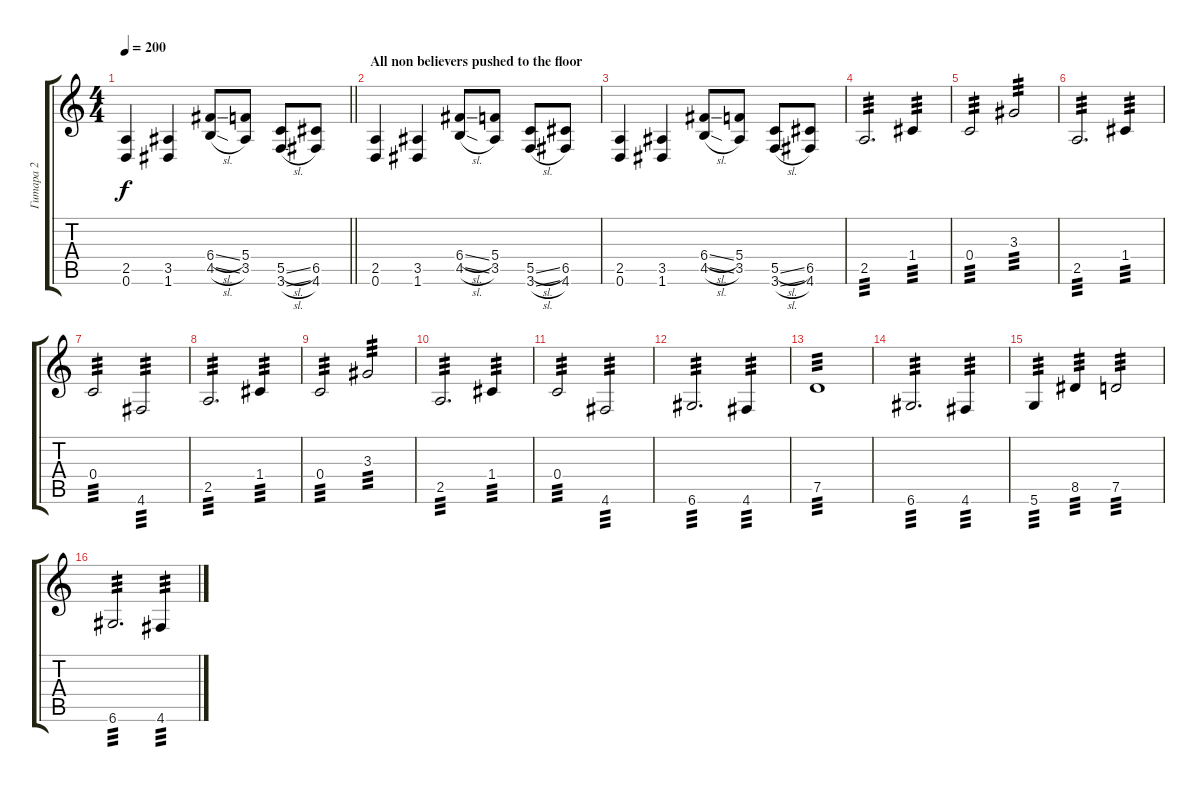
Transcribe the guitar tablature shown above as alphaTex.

\track ("Гитара 2" "Гитара 2") {instrument distortionguitar}
\staff {score tabs}
\tuning (D4 A3 F3 C3 G2 D2) {hide}
\ts (4 4)
\tempo 200
\clef g2
\barLineRight lightlight
\ks c
(2.5 0.6).4{dy f} (3.5 1.6).4 (6.4{sl} 4.5{sl}).8 (5.4 3.5).8 (5.5{sl} 3.6{sl}).8 (6.5 4.6).8 |
\section ("" "All non believers pushed to the floor")
(2.5 0.6).4 (3.5 1.6).4 (6.4{sl} 4.5{sl}).8 (5.4 3.5).8 (5.5{sl} 3.6{sl}).8 (6.5 4.6).8 |
(2.5 0.6).4 (3.5 1.6).4 (6.4{sl} 4.5{sl}).8 (5.4 3.5).8 (5.5{sl} 3.6{sl}).8 (6.5 4.6).8 |
2.5.2{d tp 3} 1.4.4{tp 3} |
0.4.2{tp 3} 3.3.2{tp 3} |
2.5.2{d tp 3} 1.4.4{tp 3} |
0.4.2{tp 3} 4.6.2{tp 3} |
2.5.2{d tp 3} 1.4.4{tp 3} |
0.4.2{tp 3} 3.3.2{tp 3} |
2.5.2{d tp 3} 1.4.4{tp 3} |
0.4.2{tp 3} 4.6.2{tp 3} |
6.6.2{d tp 3} 4.6.4{tp 3} |
7.5.1{tp 3} |
6.6.2{d tp 3} 4.6.4{tp 3} |
5.6.4{tp 3} 8.5.4{tp 3} 7.5.2{tp 3} |
6.6.2{d tp 3} 4.6.4{tp 3}
